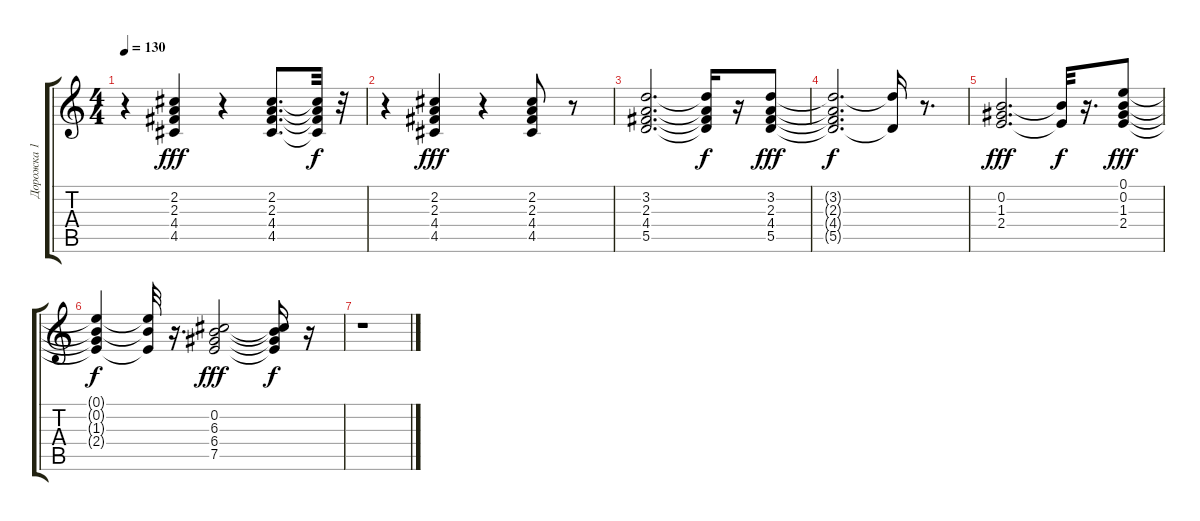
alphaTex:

\track ("Дорожка 1" "Дорожка 1") {instrument overdrivenguitar}
\staff {score tabs}
\tuning (E4 B3 G3 D3 A2 E2) {hide}
\ts (4 4)
\tempo 130
\clef g2
\ks c
r.4{dy f} (2.2 2.3 4.4 4.5).4{dy fff} r.4 (2.2 2.3 4.4 4.5).8{d} (2.2{t} 2.3{t} 4.4{t} 4.5{t}).32{dy f} r.32 |
r.4 (2.2 2.3 4.4 4.5).4{dy fff} r.4 (2.2 2.3 4.4 4.5).8 r.8 |
(3.2 2.3 4.4 5.5).2{d} (3.2{t} 2.3{t} 4.4{t} 5.5{t}).16{dy f} r.16 (3.2 2.3 4.4 5.5).8{dy fff} |
(3.2{t} 2.3{t} 4.4{t} 5.5{t}).2{d dy f} (3.2{t} 5.5{t}).16 r.8{d} |
(0.2 1.3 2.4).2{d dy fff} (0.2{t} 2.4{t}).32{dy f} r.16{d} (0.1 0.2 1.3 2.4).8{dy fff} |
(0.1{t} 0.2{t} 1.3{t} 2.4{t}).4{dy f} (0.1{t} 0.2{t} 2.4{t}).32 r.16{d} (0.2 6.3 6.4 7.5).2{dy fff} (0.2{t} 6.3{t} 6.4{t} 7.5{t}).16{dy f} r.16 |
r.1
